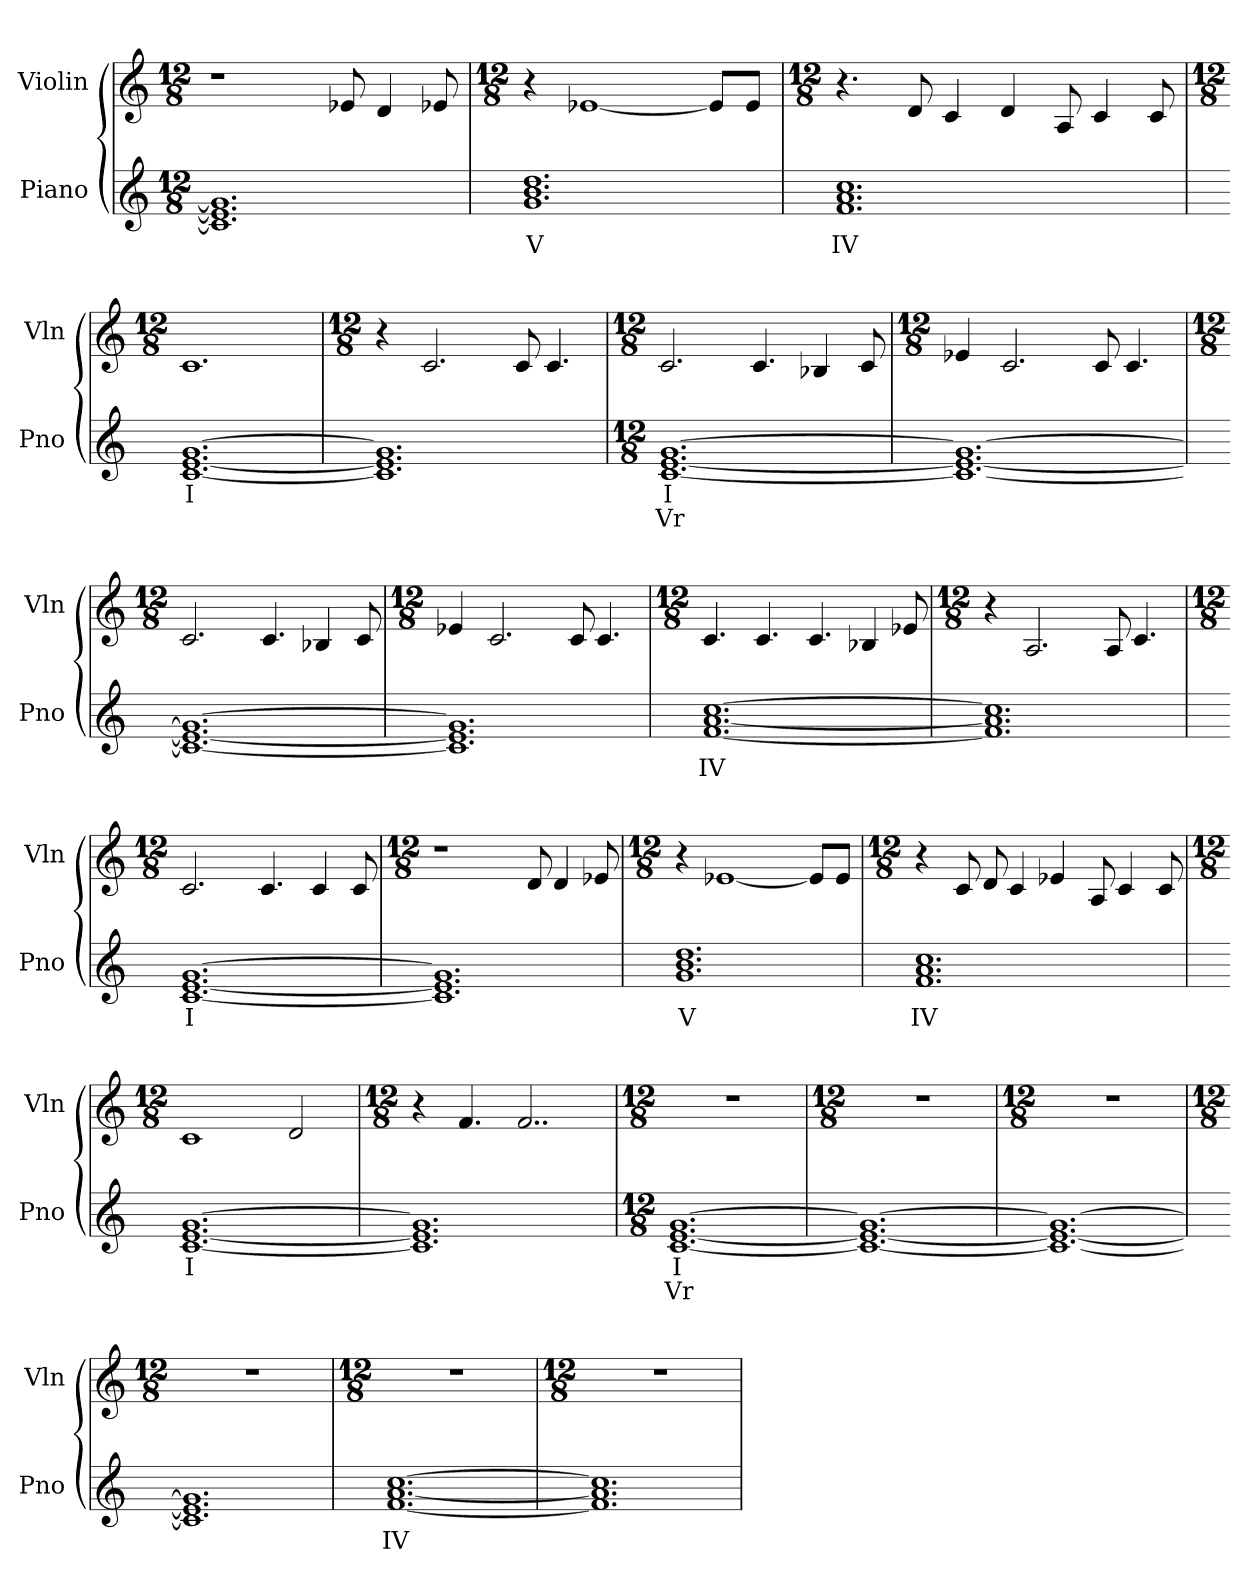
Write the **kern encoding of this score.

**kern	**text	**text	**kern
*part2	*part2	*part2	*part1
*staff2	*staff2	*staff2	*staff1
*I"Piano	*	*	*I"Violin
*I'Pno	*	*	*I'Vln
*k[]	*	*	*
*C:	*	*	*
*M12/8	*	*	*M12/8
=	=	=	=
1.c] 1.e] 1.g]	.	.	1r
.	.	.	8e-X
.	.	.	4d
.	.	.	8e-X
=	=	=	=
*k[]	*	*	*
*C:	*	*	*
*	*	*	*M12/8
1.g 1.b 1.dd	V	.	4r
.	.	.	[1e-X
.	.	.	8e-L]
.	.	.	8e-J
=	=	=	=
*k[]	*	*	*
*C:	*	*	*
*	*	*	*M12/8
1.f 1.a 1.cc	IV	.	4.r
.	.	.	8d
.	.	.	4c
.	.	.	4d
.	.	.	8A
.	.	.	4c
.	.	.	8c
=	=	=	=
*k[]	*	*	*
*C:	*	*	*
*	*	*	*M12/8
[1.c [1.e [1.g	I	.	1.c
=	=	=	=
*k[]	*	*	*
*C:	*	*	*
*	*	*	*M12/8
1.c] 1.e] 1.g]	.	.	4r
.	.	.	2.c
.	.	.	8c
.	.	.	4.c
=	=	=	=
*k[]	*	*	*
*C:	*	*	*
*M12/8	*	*	*M12/8
[1.c [1.e [1.g	I	Vr	2.c
.	.	.	4.c
.	.	.	4B-X
.	.	.	8c
=	=	=	=
*k[]	*	*	*
*C:	*	*	*
*	*	*	*M12/8
1.c_ 1.e_ 1.g_	.	.	4e-X
.	.	.	2.c
.	.	.	8c
.	.	.	4.c
=	=	=	=
*k[]	*	*	*
*C:	*	*	*
*	*	*	*M12/8
1.c_ 1.e_ 1.g_	.	.	2.c
.	.	.	4.c
.	.	.	4B-X
.	.	.	8c
=	=	=	=
*k[]	*	*	*
*C:	*	*	*
*	*	*	*M12/8
1.c] 1.e] 1.g]	.	.	4e-X
.	.	.	2.c
.	.	.	8c
.	.	.	4.c
=	=	=	=
*k[]	*	*	*
*C:	*	*	*
*	*	*	*M12/8
[1.f [1.a [1.cc	IV	.	4.c
.	.	.	4.c
.	.	.	4.c
.	.	.	4B-X
.	.	.	8e-X
=	=	=	=
*k[]	*	*	*
*C:	*	*	*
*	*	*	*M12/8
1.f] 1.a] 1.cc]	.	.	4r
.	.	.	2.A
.	.	.	8A
.	.	.	4.c
=	=	=	=
*k[]	*	*	*
*C:	*	*	*
*	*	*	*M12/8
[1.c [1.e [1.g	I	.	2.c
.	.	.	4.c
.	.	.	4c
.	.	.	8c
=	=	=	=
*k[]	*	*	*
*C:	*	*	*
*	*	*	*M12/8
1.c] 1.e] 1.g]	.	.	1r
.	.	.	8d
.	.	.	4d
.	.	.	8e-X
=	=	=	=
*k[]	*	*	*
*C:	*	*	*
*	*	*	*M12/8
1.g 1.b 1.dd	V	.	4r
.	.	.	[1e-X
.	.	.	8e-L]
.	.	.	8e-J
=	=	=	=
*k[]	*	*	*
*C:	*	*	*
*	*	*	*M12/8
1.f 1.a 1.cc	IV	.	4r
.	.	.	8c
.	.	.	8d
.	.	.	4c
.	.	.	4e-X
.	.	.	8A
.	.	.	4c
.	.	.	8c
=	=	=	=
*k[]	*	*	*
*C:	*	*	*
*	*	*	*M12/8
[1.c [1.e [1.g	I	.	1c
.	.	.	2d
=	=	=	=
*k[]	*	*	*
*C:	*	*	*
*	*	*	*M12/8
1.c] 1.e] 1.g]	.	.	4r
.	.	.	4.f
.	.	.	2..f
=	=	=	=
*k[]	*	*	*
*C:	*	*	*
*M12/8	*	*	*M12/8
[1.c [1.e [1.g	I	Vr	1.r
=	=	=	=
*k[]	*	*	*
*C:	*	*	*
*	*	*	*M12/8
1.c_ 1.e_ 1.g_	.	.	1.r
=	=	=	=
*k[]	*	*	*
*C:	*	*	*
*	*	*	*M12/8
1.c_ 1.e_ 1.g_	.	.	1.r
=	=	=	=
*k[]	*	*	*
*C:	*	*	*
*	*	*	*M12/8
1.c] 1.e] 1.g]	.	.	1.r
=	=	=	=
*k[]	*	*	*
*C:	*	*	*
*	*	*	*M12/8
[1.f [1.a [1.cc	IV	.	1.r
=	=	=	=
*k[]	*	*	*
*C:	*	*	*
*	*	*	*M12/8
1.f] 1.a] 1.cc]	.	.	1.r
=	=	=	=
*-	*-	*-	*-
